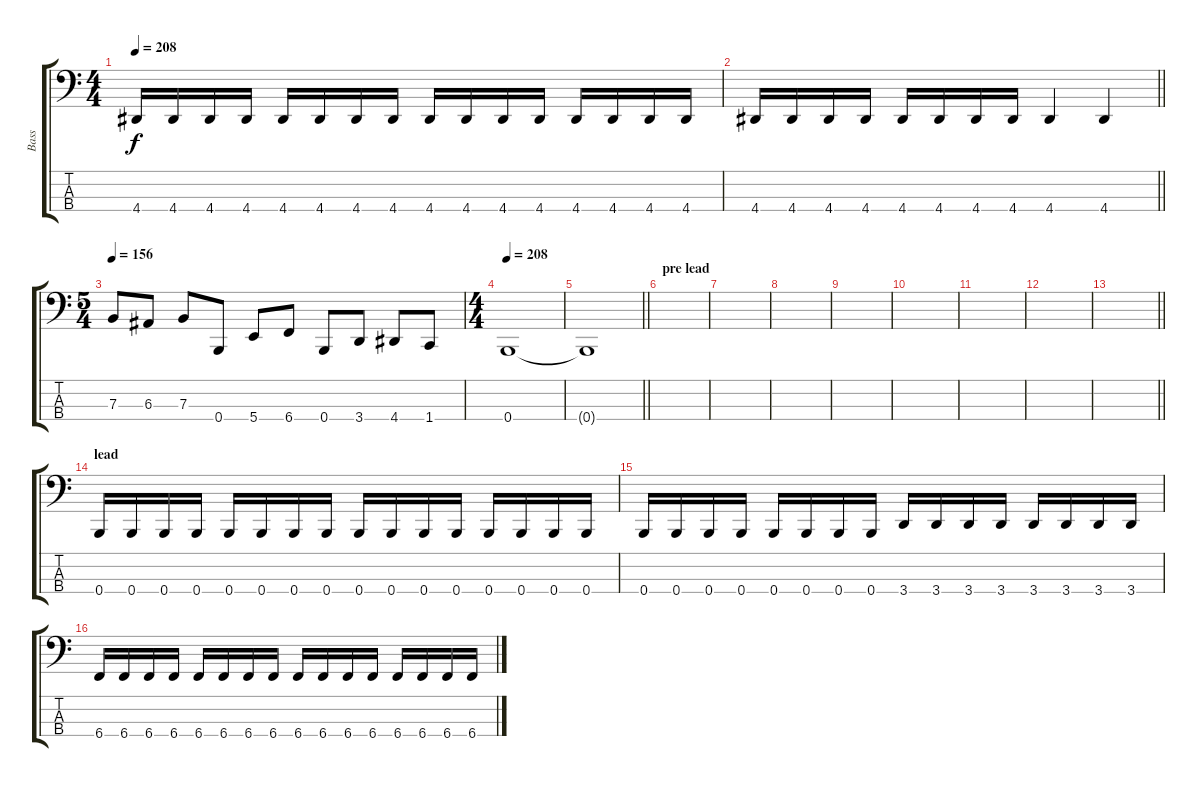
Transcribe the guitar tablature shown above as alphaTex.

\track ("Bass" "Bass") {instrument electricbassfinger}
\staff {score tabs}
\tuning (D2 A1 E1 B0) {hide}
\ts (4 4)
\tempo 208
\clef f4
\ks c
4.4.16{dy f} 4.4.16 4.4.16 4.4.16 4.4.16 4.4.16 4.4.16 4.4.16 4.4.16 4.4.16 4.4.16 4.4.16 4.4.16 4.4.16 4.4.16 4.4.16 |
\barLineRight lightlight
4.4.16 4.4.16 4.4.16 4.4.16 4.4.16 4.4.16 4.4.16 4.4.16 4.4.4 4.4.4 |
\ts (5 4)
\section ("" "")
\tempo 156
7.3.8 6.3.8 7.3.8 0.4.8 5.4.8 6.4.8 0.4.8 3.4.8 4.4.8 1.4.8 |
\ts (4 4)
\tempo 208
0.4.1 |
\barLineRight lightlight
0.4{t}.1 |
\section ("" "pre lead")
|
|
|
|
|
|
|
\barLineRight lightlight
|
\section ("" "lead")
0.4.16 0.4.16 0.4.16 0.4.16 0.4.16 0.4.16 0.4.16 0.4.16 0.4.16 0.4.16 0.4.16 0.4.16 0.4.16 0.4.16 0.4.16 0.4.16 |
0.4.16 0.4.16 0.4.16 0.4.16 0.4.16 0.4.16 0.4.16 0.4.16 3.4.16 3.4.16 3.4.16 3.4.16 3.4.16 3.4.16 3.4.16 3.4.16 |
6.4.16 6.4.16 6.4.16 6.4.16 6.4.16 6.4.16 6.4.16 6.4.16 6.4.16 6.4.16 6.4.16 6.4.16 6.4.16 6.4.16 6.4.16 6.4.16
